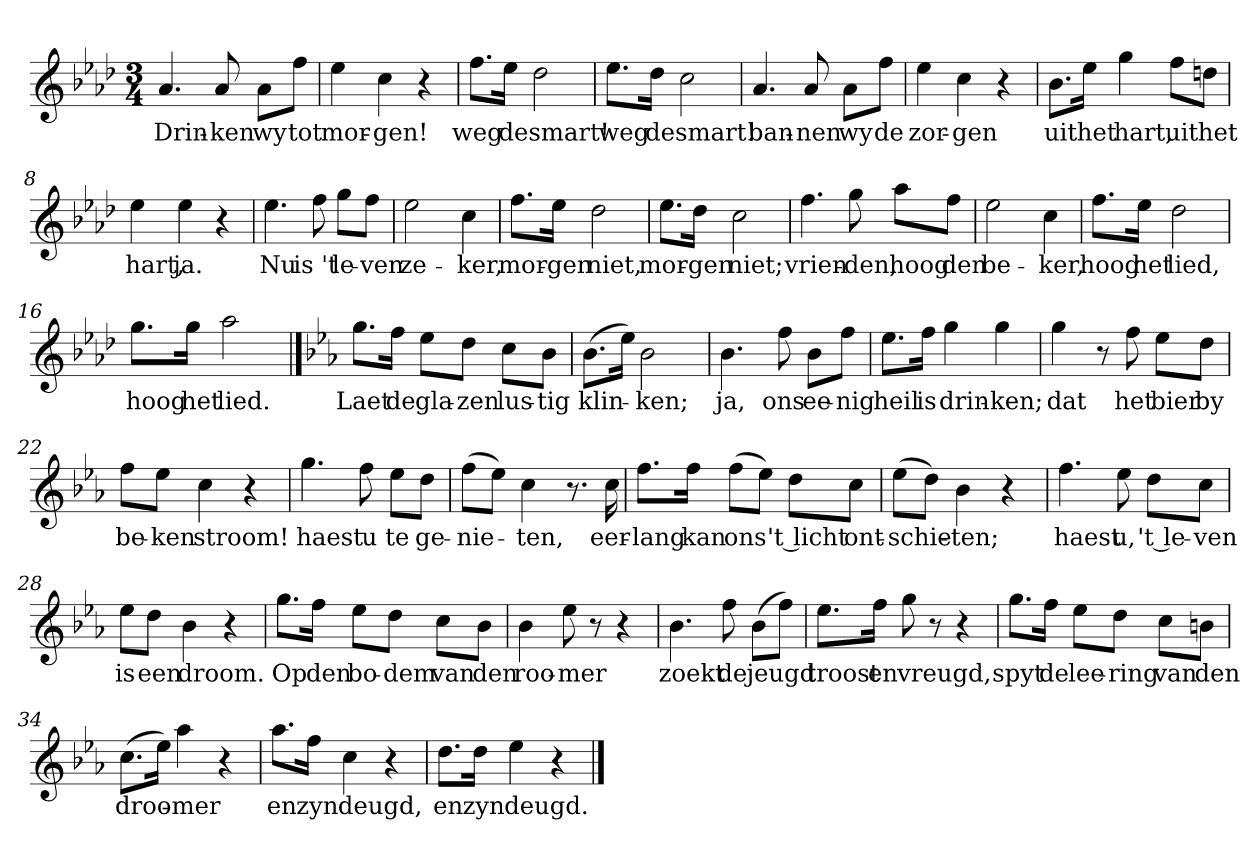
**kern	**text
*part1	*part1
*staff1	*staff1
*clefG2	*
*k[b-e-a-d-]	*
*A-:	*
*M3/4	*
*MM120	*
=1	=1
4.a-	Drin-
8a-	-ken
8a-\L	wy
8ff\J	tot
=2	=2
4ee-	mor-
4cc	-gen!
4r	.
=3	=3
8.ff\L	weg
16ee-\Jk	de
2dd-	smart!
=4	=4
8.ee-\L	weg
16dd-\Jk	de
2cc	smart!
=5	=5
4.a-	ban-
8a-	-nen
8a-\L	wy
8ff\J	de
=6	=6
4ee-	zor-
4cc	-gen
4r	.
=7	=7
8.b-\L	uit
16ee-\Jk	het
4gg	hart,
8ff\L	uit
8ddn\J	het
=8	=8
4ee-	hart,
4ee-	ja.
4r	.
=9	=9
4.ee-	Nu
8ff	is 't
8gg\L	le-
8ff\J	-ven
=10	=10
2ee-	ze-
4cc	-ker,
=11	=11
8.ff\L	mor-
16ee-\Jk	-gen
2dd-	niet,
=12	=12
8.ee-\L	mor-
16dd-\Jk	-gen
2cc	niet;
=13	=13
4.ff	vrien-
8gg	-den,
8aa-\L	hoog
8ff\J	den
=14	=14
2ee-	be-
4cc	-ker,
=15	=15
8.ff\L	hoog
16ee-\Jk	het
2dd-	lied,
=16	=16
8.gg\L	hoog
16gg\Jk	het
2aa-	lied.
==17	==17
*k[b-e-a-]	*
*E-:	*
8.gg\L	Laet
16ff\Jk	de
8ee-\L	gla-
8dd\J	-zen
8cc\L	lus-
8b-\J	-tig
=18	=18
(8.b-\L	klin-
16ee-\Jk)	.
2b-	-ken;
=19	=19
4.b-	ja,
8ff	ons
8b-\L	ee-
8ff\J	-nig
=20	=20
8.ee-\L	heil
16ff\Jk	is
4gg	drin-
4gg	-ken;
=21	=21
4gg	dat
8r	.
8ff	het
8ee-\L	bier
8dd\J	by
=22	=22
8ff\L	be-
8ee-\J	-ken
4cc	stroom!
4r	.
=23	=23
4.gg	haest
8ff	u
8ee-\L	te
8dd\J	ge-
=24	=24
(8ff\L	-nie-
8ee-\J)	.
4cc	-ten,
8.r	.
16cc	eer-
=25	=25
8.ff\L	-lang
16ff\Jk	kan
(8ff\L	ons
8ee-\J)	.
8dd\L	't licht
8cc\J	ont-
=26	=26
(8ee-\L	-schie-
8dd\J)	.
4b-	-ten;
4r	.
=27	=27
4.ff	haest
8ee-	u,
8dd\L	't le-
8cc\J	-ven
=28	=28
8ee-\L	is
8dd\J	een
4b-	droom.
4r	.
=29	=29
8.gg\L	Op
16ff\Jk	den
8ee-\L	bo-
8dd\J	-dem
8cc\L	van
8b-\J	den
=30	=30
4b-	roo-
8ee-	-mer
8r	.
4r	.
=31	=31
4.b-	zoekt
8ff	de
(8b-\L	jeugd
8ff\J)	.
=32	=32
8.ee-\L	troost
16ff\Jk	en
8gg	vreugd,
8r	.
4r	.
=33	=33
8.gg\L	spyt
16ff\Jk	de
8ee-\L	lee-
8dd\J	-ring
8cc\L	van
8bn\J	den
=34	=34
(8.cc\L	droo-
16ee-\Jk)	.
4aa-	-mer
4r	.
=35	=35
8.aa-\L	en
16ff\Jk	zyn
4cc	deugd,
4r	.
=36	=36
8.dd\L	en
16dd\Jk	zyn
4ee-	deugd.
4r	.
==	==
*-	*-
